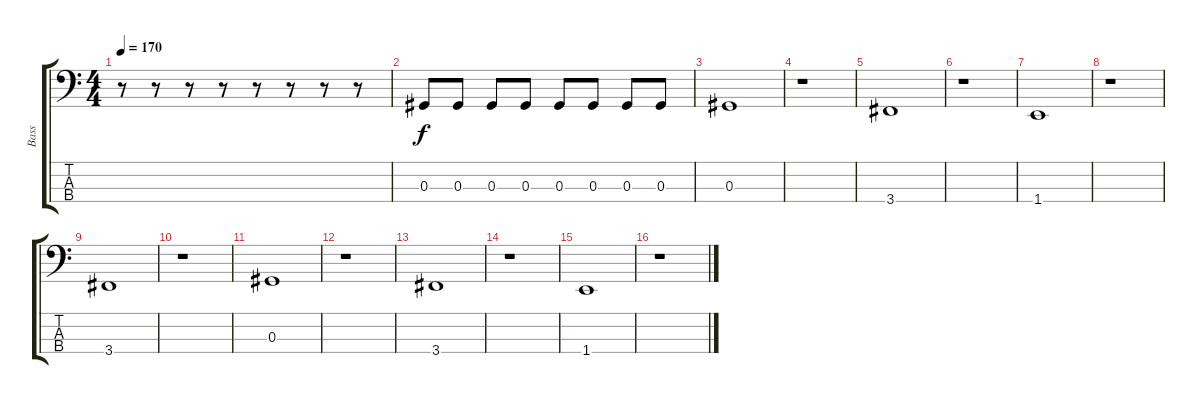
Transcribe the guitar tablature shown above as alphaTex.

\track ("Bass" "Bass") {instrument electricbassfinger}
\staff {score tabs}
\tuning (Gb2 Db2 Ab1 Eb1) {hide}
\ts (4 4)
\tempo 170
\clef f4
\ks c
r.8{dy f} r.8 r.8 r.8 r.8 r.8 r.8 r.8 |
0.3.8 0.3.8 0.3.8 0.3.8 0.3.8 0.3.8 0.3.8 0.3.8 |
0.3.1 |
r.1 |
3.4.1 |
r.1 |
1.4.1 |
r.1 |
3.4.1 |
r.1 |
0.3.1 |
r.1 |
3.4.1 |
r.1 |
1.4.1 |
r.1
